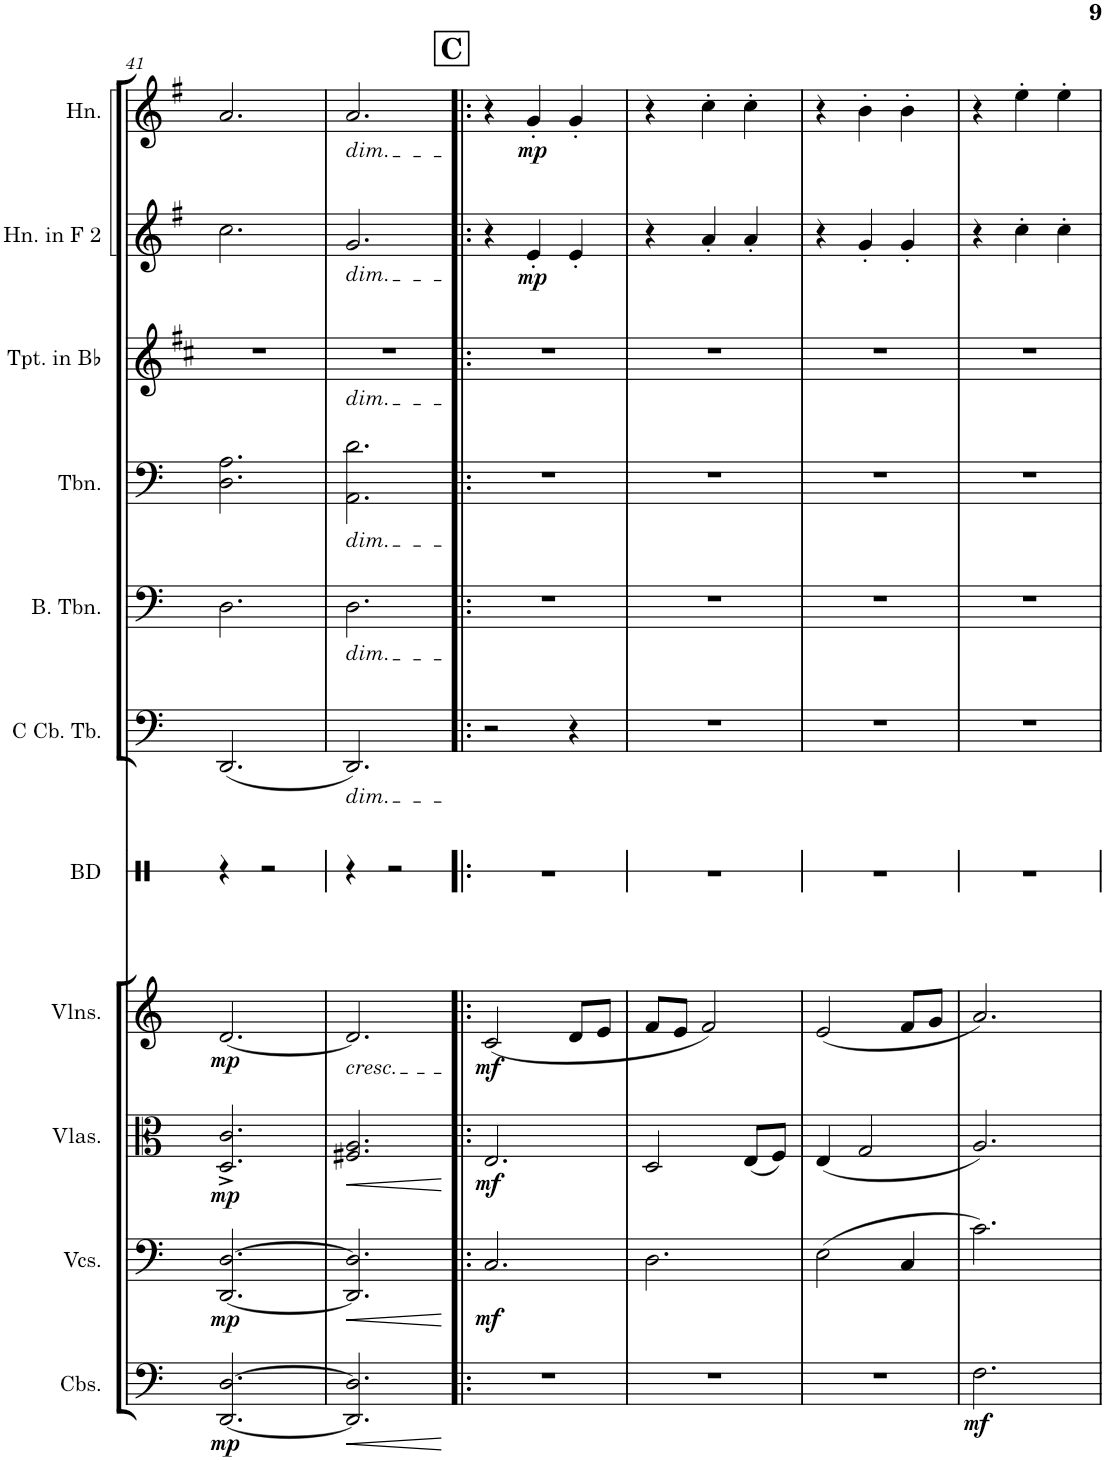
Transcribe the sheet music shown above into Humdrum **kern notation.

**kern	**dynam	**kern	**dynam	**kern	**dynam	**kern	**dynam	**kern	**kern	**kern	**kern	**kern	**kern	**dynam	**kern	**dynam
*part11	*part11	*part10	*part10	*part9	*part9	*part8	*part8	*part7	*part6	*part5	*part4	*part3	*part2	*part2	*part1	*part1
*staff11	*staff11	*staff10	*staff10	*staff9	*staff9	*staff8	*staff8	*staff7	*staff6	*staff5	*staff4	*staff3	*staff2	*staff2	*staff1	*staff1
*I"Contrabasses	*	*I"Violoncellos	*	*I"Violas	*	*I"Violins	*	*I"Bass Drum	*I"C Contrabass Tuba	*I"Bass Trombone	*I"Trombone	*I"Trumpet in Bb	*I"Horn in F 2	*	*I"Horn	*
*I'Cbs.	*	*I'Vcs.	*	*I'Vlas.	*	*I'Vlns.	*	*I'BD	*I'C Cb. Tb.	*I'B. Tbn.	*I'Tbn.	*I'Tpt. in Bb	*I'Hn. in F 2	*	*I'Hn.	*
!!LO:PB:g=z
*clefF4	*	*clefF4	*	*clefC3	*	*clefG2	*	*clefX	*clefF4	*clefF4	*clefF4	*clefG2	*clefG2	*	*clefG2	*
*Trd7c12	*	*	*	*	*	*	*	*	*	*	*	*Trd1c2	*Trd4c7	*	*Trd4c7	*
*k[]	*	*k[]	*	*k[]	*	*k[]	*	*k[]	*k[]	*k[]	*k[]	*k[f#c#]	*k[f#]	*	*k[f#]	*
*M3/4	*	*M3/4	*	*M3/4	*	*M3/4	*	*M3/4	*M3/4	*M3/4	*M3/4	*M3/4	*M3/4	*	*M3/4	*
=41	=41	=41	=41	=41	=41	=41	=41	=41	=41	=41	=41	=41	=41	=41	=41	=41
!	!LO:DY:b	!	!LO:DY:b	!	!LO:DY:b	!	!LO:DY:b	!	!	!	!	!	!	!	!	!
[2.DD/ [2.D/	mp	[2.DD/ [2.D/	mp	2.D/^ 2.c/^	mp	[2.d/	mp	4r	(2.DD/	2.D\	2.D\ 2.A\	2.r	2.cc\	.	2.a/	.
.	.	.	.	.	.	.	.	2r	.	.	.	.	.	.	.	.
=42	=42	=42	=42	=42	=42	=42	=42	=42	=42	=42	=42	=42	=42	=42	=42	=42
!	!	!	!	!	!	!	!	!	!	!	!	!	!	!	!LO:TX:b:i:t=dim.	!
!	!	!	!	!	!	!	!	!	!	!	!	!	!LO:TX:b:i:t=dim.	!	!	!
!	!	!	!	!	!	!	!	!	!	!	!	!LO:TX:b:i:t=dim.	!	!	!	!
!	!	!	!	!	!	!	!	!	!	!	!LO:TX:b:i:t=dim.	!	!	!	!	!
!	!	!	!	!	!	!	!	!	!	!LO:TX:b:i:t=dim.	!	!	!	!	!	!
!	!	!	!	!	!	!	!	!	!LO:TX:b:i:t=dim.	!	!	!	!	!	!	!
!	!	!	!	!	!	!LO:TX:b:i:t=cresc.	!	!	!	!	!	!	!	!	!	!
!	!LO:HP:b	!	!LO:HP:b	!	!LO:HP:b	!	!	!	!	!	!	!	!	!	!	!
2.DD/] 2.D/]	<	2.DD/] 2.D/]	<	2.F#X/ 2.A/	<	2.d/]	.	4r	2.DD/)	2.D\	2.AA\ 2.d\	2.r	2.g/	.	2.a/	.
.	.	.	.	.	.	.	.	2r	.	.	.	.	.	.	.	.
.	[	.	[	.	[	.	.	.	.	.	.	.	.	.	.	.
!!LO:REH:place=s1:a:B:cj:fs=14:t=C
=43!|:	=43!|:	=43!|:	=43!|:	=43!|:	=43!|:	=43!|:	=43!|:	=43!|:	=43!|:	=43!|:	=43!|:	=43!|:	=43!|:	=43!|:	=43!|:	=43!|:
!	!	!	!LO:DY:b	!	!LO:DY:b	!	!LO:DY:b	!	!	!	!	!	!	!	!	!
2.r	.	2.C/	mf	2.E/	mf	(2c/	mf	2.r	2r	2.r	2.r	2.r	4r	.	4r	.
!	!	!	!	!	!	!	!	!	!	!	!	!	!	!LO:DY:b	!	!LO:DY:b
.	.	.	.	.	.	.	.	.	.	.	.	.	4e'/	mp	4g'/	mp
.	.	.	.	.	.	8d/L	.	.	4r	.	.	.	4e'/	.	4g'/	.
.	.	.	.	.	.	8e/J	.	.	.	.	.	.	.	.	.	.
=44	=44	=44	=44	=44	=44	=44	=44	=44	=44	=44	=44	=44	=44	=44	=44	=44
2.r	.	2.D\	.	2D/	.	8f/L	.	2.r	2.r	2.r	2.r	2.r	4r	.	4r	.
.	.	.	.	.	.	8e/J	.	.	.	.	.	.	.	.	.	.
.	.	.	.	.	.	2f/)	.	.	.	.	.	.	4a'/	.	4cc'\	.
.	.	.	.	(8E/L	.	.	.	.	.	.	.	.	4a'/	.	4cc'\	.
.	.	.	.	8F/J)	.	.	.	.	.	.	.	.	.	.	.	.
=45	=45	=45	=45	=45	=45	=45	=45	=45	=45	=45	=45	=45	=45	=45	=45	=45
2.r	.	(2E\	.	(4E/	.	(2e/	.	2.r	2.r	2.r	2.r	2.r	4r	.	4r	.
.	.	.	.	2G/	.	.	.	.	.	.	.	.	4g'/	.	4b'\	.
.	.	4C/	.	.	.	8f/L	.	.	.	.	.	.	4g'/	.	4b'\	.
.	.	.	.	.	.	8g/J	.	.	.	.	.	.	.	.	.	.
=46	=46	=46	=46	=46	=46	=46	=46	=46	=46	=46	=46	=46	=46	=46	=46	=46
!	!LO:DY:b	!	!	!	!	!	!	!	!	!	!	!	!	!	!	!
2.F\	mf	2.c\)	.	2.A/)	.	2.a/)	.	2.r	2.r	2.r	2.r	2.r	4r	.	4r	.
.	.	.	.	.	.	.	.	.	.	.	.	.	4cc'\	.	4ee'\	.
.	.	.	.	.	.	.	.	.	.	.	.	.	4cc'\	.	4ee'\	.
=	=	=	=	=	=	=	=	=	=	=	=	=	=	=	=	=
*-	*-	*-	*-	*-	*-	*-	*-	*-	*-	*-	*-	*-	*-	*-	*-	*-
